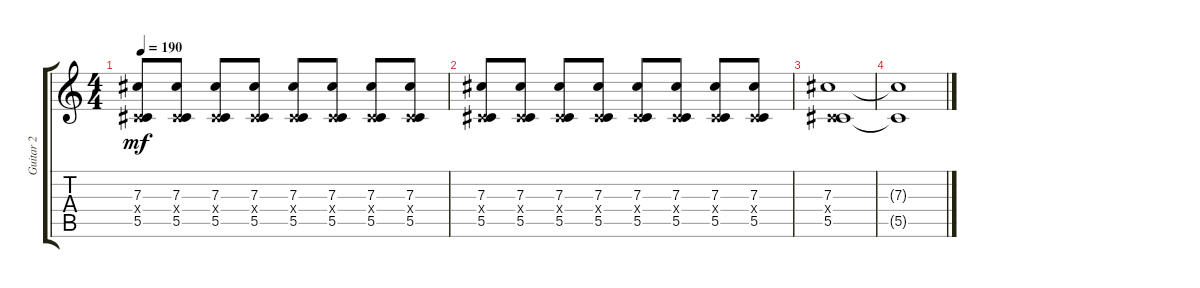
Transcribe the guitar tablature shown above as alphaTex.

\track ("Guitar 2" "Guitar 2") {instrument acousticguitarsteel}
\staff {score tabs}
\tuning (Eb4 Bb3 Gb3 Db3 Ab2 Db2) {hide}
\ts (4 4)
\tempo 190
\clef g2
\ks c
(7.3 0.4{x} 5.5).8{dy mf} (7.3 0.4{x} 5.5).8 (7.3 0.4{x} 5.5).8 (7.3 0.4{x} 5.5).8 (7.3 0.4{x} 5.5).8 (7.3 0.4{x} 5.5).8 (7.3 0.4{x} 5.5).8 (7.3 0.4{x} 5.5).8 |
(7.3 0.4{x} 5.5).8 (7.3 0.4{x} 5.5).8 (7.3 0.4{x} 5.5).8 (7.3 0.4{x} 5.5).8 (7.3 0.4{x} 5.5).8 (7.3 0.4{x} 5.5).8 (7.3 0.4{x} 5.5).8 (7.3 0.4{x} 5.5).8 |
(7.3 0.4{x} 5.5).1 |
(7.3{t} 5.5{t}).1
